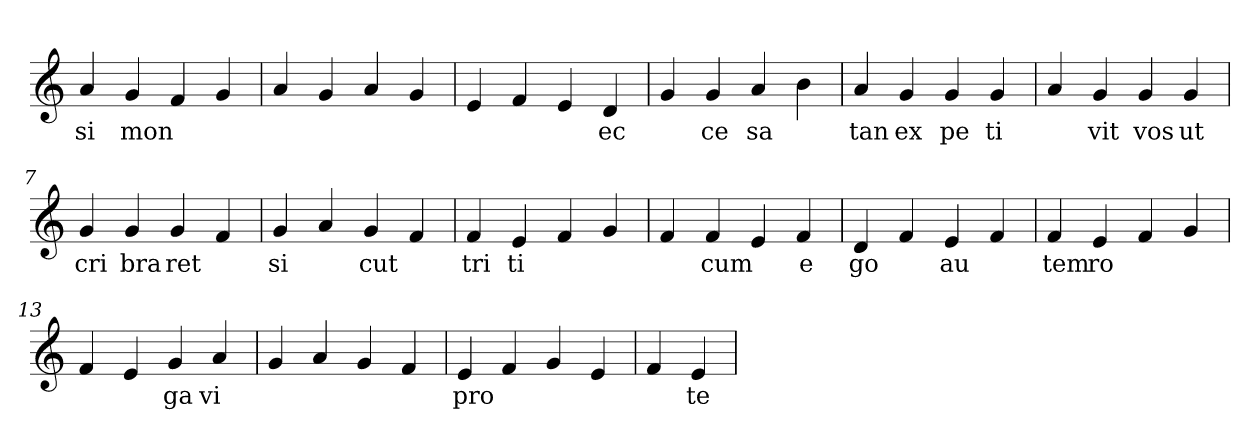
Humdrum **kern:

**kern	**text
*part1	*part1
*staff1	*staff1
*clefG2	*
=1	=1
4a	si
4g	mon
4f	.
4g	.
=2	=2
4a	.
4g	.
4a	.
4g	.
=3	=3
4e	.
4f	.
4e	.
4d	ec
=4	=4
4g	.
4g	ce
4a	sa
4b	.
=5	=5
4a	tan
4g	ex
4g	pe
4g	ti
=6	=6
4a	.
4g	vit
4g	vos
4g	ut
=7	=7
4g	cri
4g	bra
4g	ret
4f	.
=8	=8
4g	si
4a	.
4g	cut
4f	.
=9	=9
4f	tri
4e	ti
4f	.
4g	.
=10	=10
4f	.
4f	cum
4e	.
4f	e
=11	=11
4d	go
4f	.
4e	au
4f	.
=12	=12
4f	tem
4e	ro
4f	.
4g	.
=13	=13
4f	.
4e	.
4g	ga
4a	vi
=14	=14
4g	.
4a	.
4g	.
4f	.
=15	=15
4e	pro
4f	.
4g	.
4e	.
=16	=16
4f	.
4e	te
=	=
*-	*-
